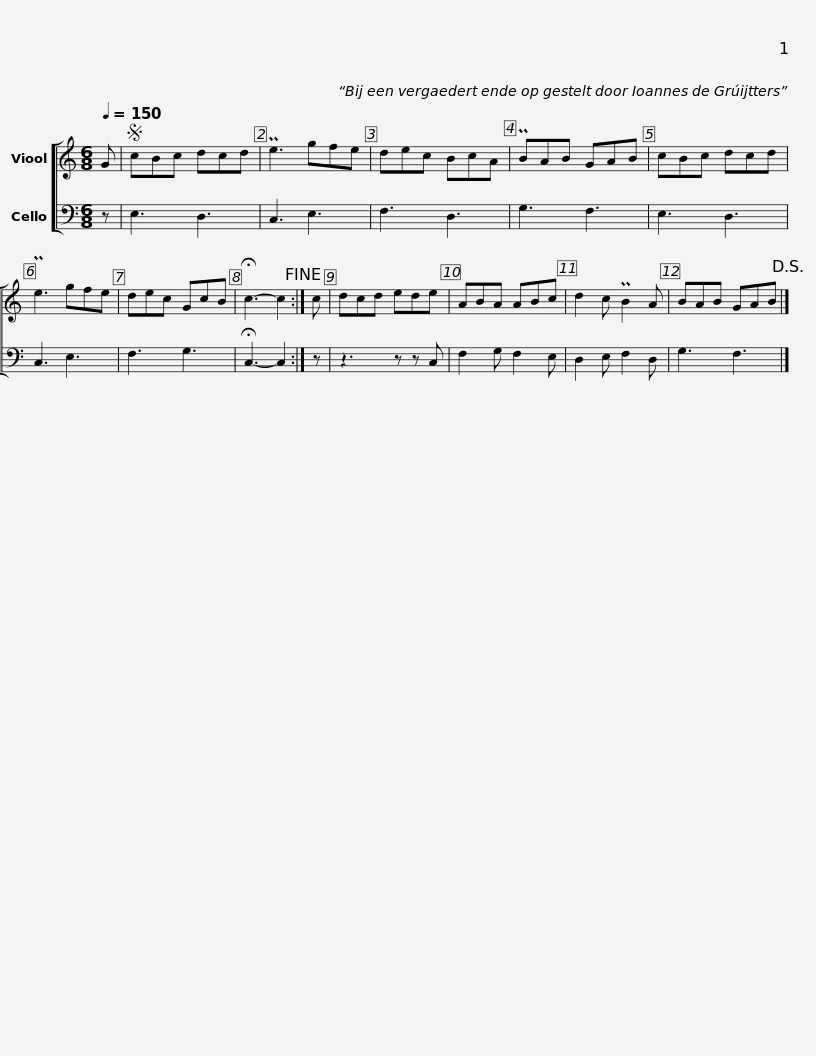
X:1
%%score [ 1 2 ]
L:1/8
Q:1/4=150
M:6/8
I:linebreak $
K:C
V:1 treble
V:2 bass
V:1
 G |S cBc dcd | Pe3 gfe | dec BcA | PBAB GAB |$ %5
 cBc dcd | Pe3 gfe | dec GcB | !fermata!c3- c2!fine! :|$ c | %10
 dcd ede | ABA ABc | d2 c PB2 A | BAB GAB!D.S.! |] %14
V:2
 z | E,3 D,3 | C,3 E,3 | F,3 D,3 | G,3 F,3 |$ %5
 E,3 D,3 | C,3 E,3 | F,3 G,3 | !fermata!C,3- C,2 :|$ z | %10
 z3 z z C, | F,2 G, F,2 E, | D,2 E, F,2 D, | G,3 F,3 |] %14
